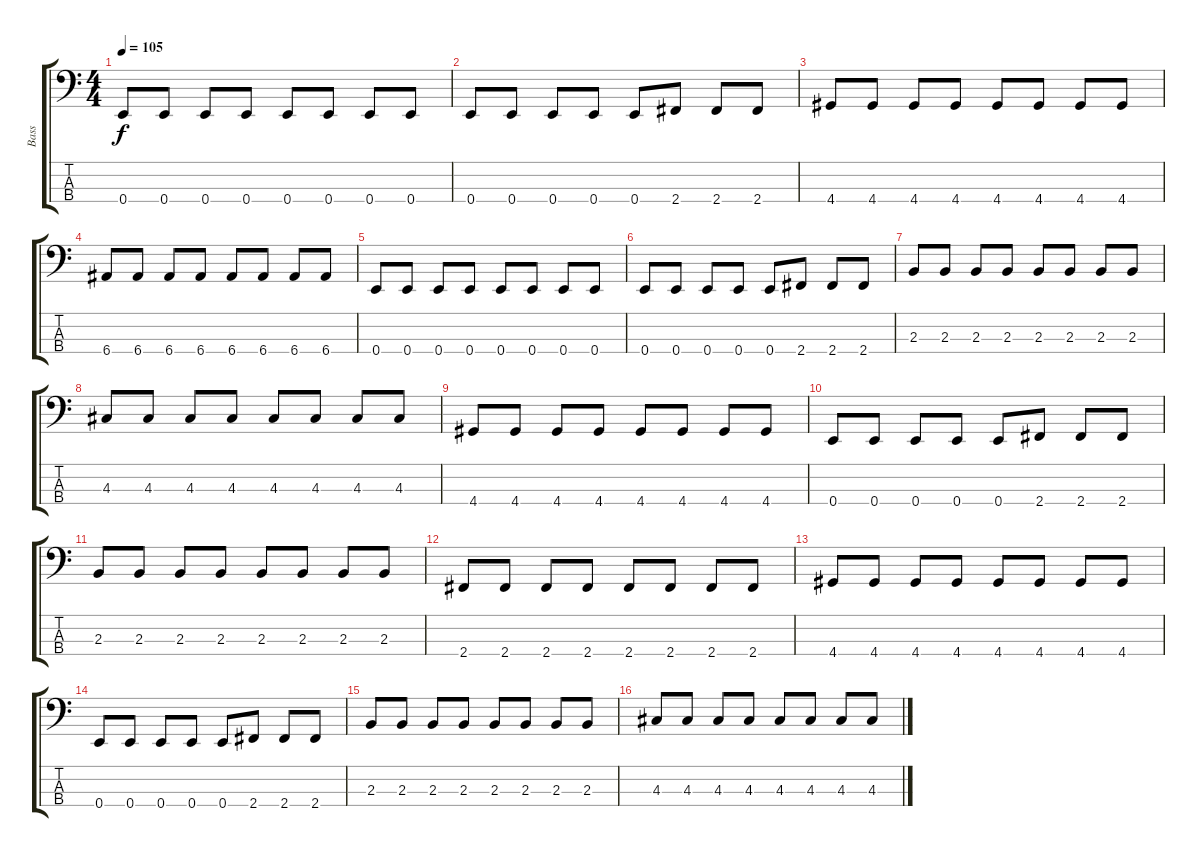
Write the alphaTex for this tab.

\track ("Bass" "Bass") {instrument electricbassfinger}
\staff {score tabs}
\tuning (G2 D2 A1 E1) {hide}
\ts (4 4)
\tempo 105
\clef f4
\ks c
0.4.8{dy f} 0.4.8 0.4.8 0.4.8 0.4.8 0.4.8 0.4.8 0.4.8 |
0.4.8 0.4.8 0.4.8 0.4.8 0.4.8 2.4.8 2.4.8 2.4.8 |
4.4.8 4.4.8 4.4.8 4.4.8 4.4.8 4.4.8 4.4.8 4.4.8 |
6.4.8 6.4.8 6.4.8 6.4.8 6.4.8 6.4.8 6.4.8 6.4.8 |
0.4.8 0.4.8 0.4.8 0.4.8 0.4.8 0.4.8 0.4.8 0.4.8 |
0.4.8 0.4.8 0.4.8 0.4.8 0.4.8 2.4.8 2.4.8 2.4.8 |
2.3.8 2.3.8 2.3.8 2.3.8 2.3.8 2.3.8 2.3.8 2.3.8 |
4.3.8 4.3.8 4.3.8 4.3.8 4.3.8 4.3.8 4.3.8 4.3.8 |
4.4.8 4.4.8 4.4.8 4.4.8 4.4.8 4.4.8 4.4.8 4.4.8 |
0.4.8 0.4.8 0.4.8 0.4.8 0.4.8 2.4.8 2.4.8 2.4.8 |
2.3.8 2.3.8 2.3.8 2.3.8 2.3.8 2.3.8 2.3.8 2.3.8 |
2.4.8 2.4.8 2.4.8 2.4.8 2.4.8 2.4.8 2.4.8 2.4.8 |
4.4.8 4.4.8 4.4.8 4.4.8 4.4.8 4.4.8 4.4.8 4.4.8 |
0.4.8 0.4.8 0.4.8 0.4.8 0.4.8 2.4.8 2.4.8 2.4.8 |
2.3.8 2.3.8 2.3.8 2.3.8 2.3.8 2.3.8 2.3.8 2.3.8 |
4.3.8 4.3.8 4.3.8 4.3.8 4.3.8 4.3.8 4.3.8 4.3.8
